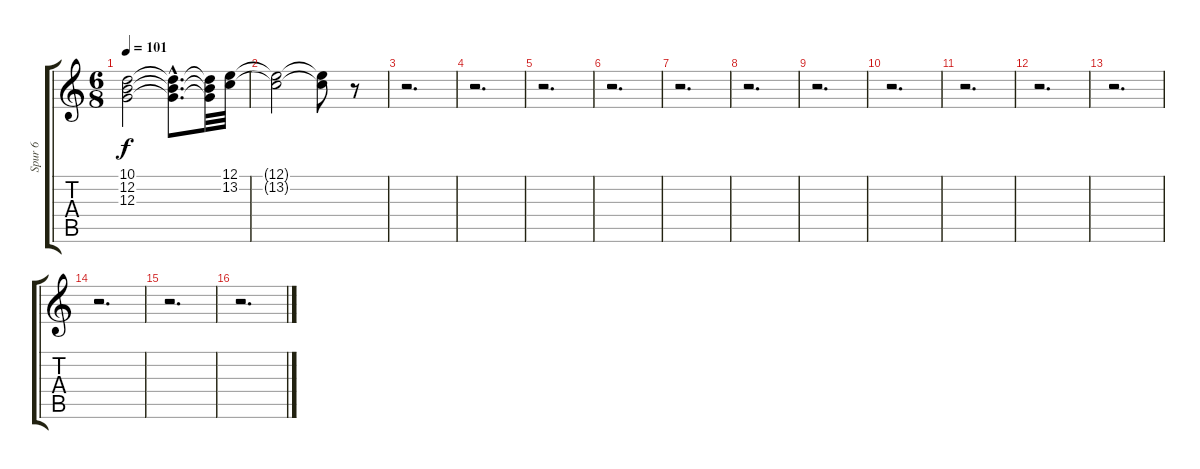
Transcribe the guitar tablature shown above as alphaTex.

\track ("Spur 6" "Spur 6") {instrument choiraahs}
\staff {score tabs}
\tuning (E4 B3 G3 D3 A2 E2) {hide}
\ts (6 8)
\tempo 101
\clef g2
\ks c
(10.1{t} 12.2{t} 12.3{t}).2{dy f} (10.1{hac t} 12.2{hac t} 12.3{hac t}).8{d} (10.1{t} 12.2{t} 12.3{t}).32 (12.1 13.2).32 |
(12.1{t} 13.2{t}).2 (12.1{t} 13.2{t}).8 r.8 |
r.2{d} |
r.2{d} |
r.2{d} |
r.2{d} |
r.2{d} |
r.2{d} |
r.2{d} |
r.2{d} |
r.2{d} |
r.2{d} |
r.2{d} |
r.2{d} |
r.2{d} |
r.2{d}
